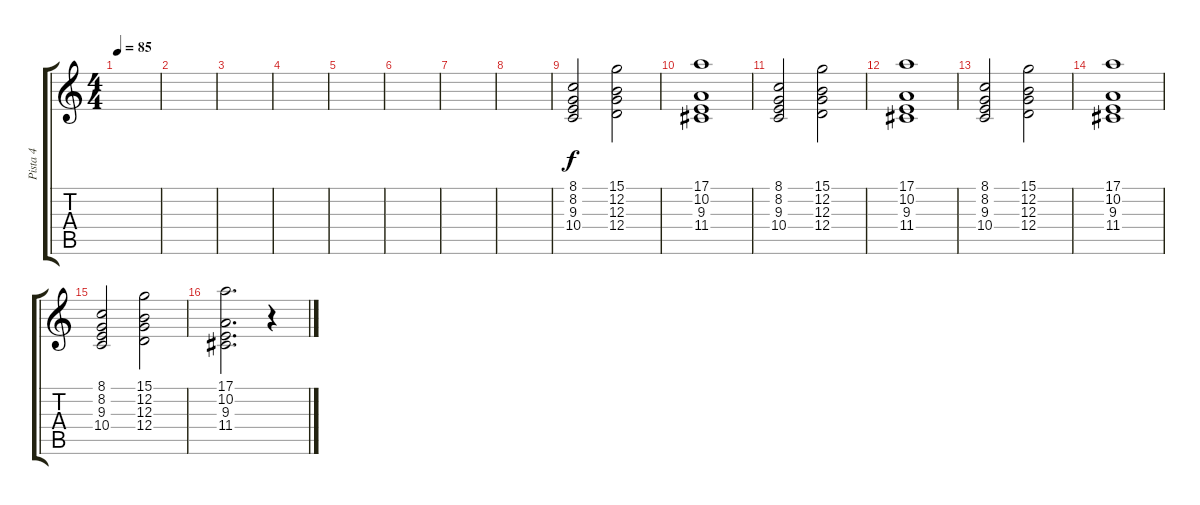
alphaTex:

\track ("Pista 4" "Pista 4") {instrument drawbarorgan}
\staff {score tabs}
\tuning (E4 B3 G3 D3 A2 E2) {hide}
\ts (4 4)
\tempo 85
\clef g2
\ks c
|
|
|
|
|
|
|
|
(8.1 8.2 9.3 10.4).2 (15.1 12.2 12.3 12.4).2 |
(17.1 10.2 9.3 11.4).1 |
(8.1 8.2 9.3 10.4).2 (15.1 12.2 12.3 12.4).2 |
(17.1 10.2 9.3 11.4).1 |
(8.1 8.2 9.3 10.4).2 (15.1 12.2 12.3 12.4).2 |
(17.1 10.2 9.3 11.4).1 |
(8.1 8.2 9.3 10.4).2 (15.1 12.2 12.3 12.4).2 |
(17.1 10.2 9.3 11.4).2{d} r.4
